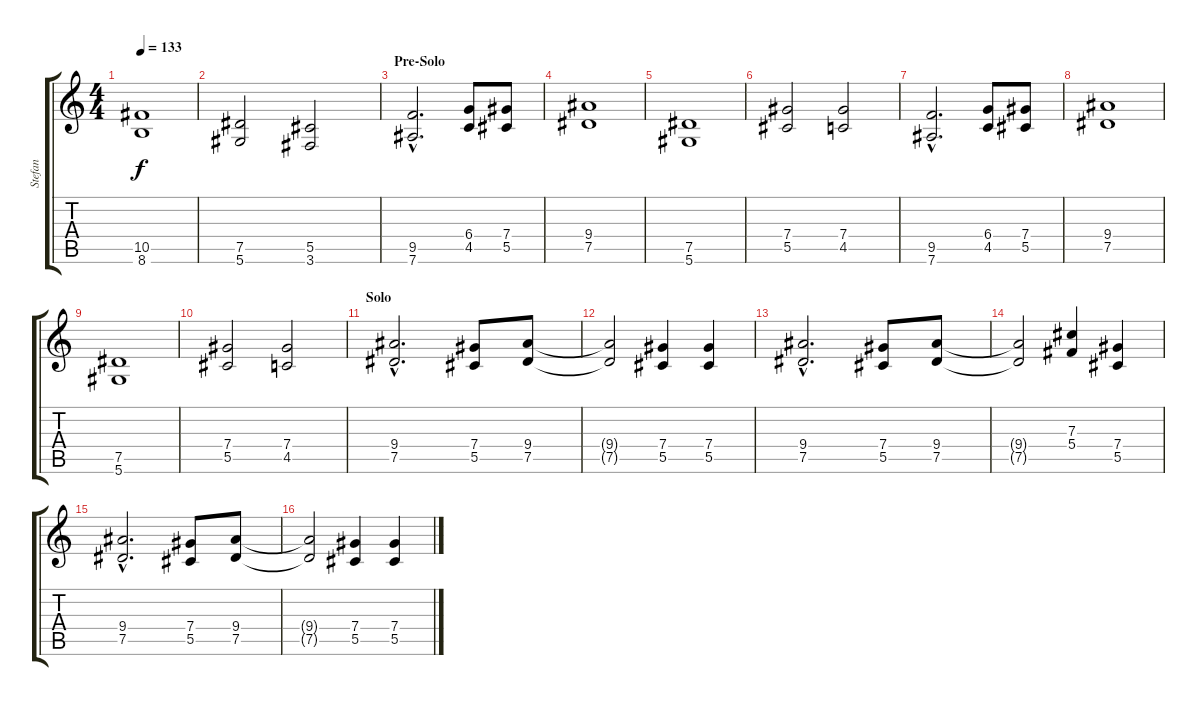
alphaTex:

\track ("Stefan" "Stefan") {instrument distortionguitar}
\staff {score tabs}
\tuning (Eb4 Bb3 Gb3 Db3 Ab2 Eb2) {hide}
\ts (4 4)
\tempo 133
\clef g2
\ks c
(10.5 8.6).1{dy f} |
(7.5 5.6).2 (5.5 3.6).2 |
\section ("" "Pre-Solo")
(9.5{hac} 7.6{hac}).2{d balance 8} (6.4 4.5).8 (7.4 5.5).8 |
(9.4 7.5).1 |
(7.5 5.6).1 |
(7.4 5.5).2 (7.4 4.5).2 |
(9.5{hac} 7.6{hac}).2{d} (6.4 4.5).8 (7.4 5.5).8 |
(9.4 7.5).1 |
(7.5 5.6).1 |
(7.4 5.5).2 (7.4 4.5).2 |
\section ("" "Solo")
(9.4{hac} 7.5{hac}).2{d} (7.4 5.5).8 (9.4 7.5).8 |
(9.4{t} 7.5{t}).2 (7.4 5.5).4 (7.4 5.5).4 |
(9.4{hac} 7.5{hac}).2{d} (7.4 5.5).8 (9.4 7.5).8 |
(9.4{t} 7.5{t}).2 (7.3 5.4).4 (7.4 5.5).4 |
(9.4{hac} 7.5{hac}).2{d} (7.4 5.5).8 (9.4 7.5).8 |
(9.4{t} 7.5{t}).2 (7.4 5.5).4 (7.4 5.5).4
